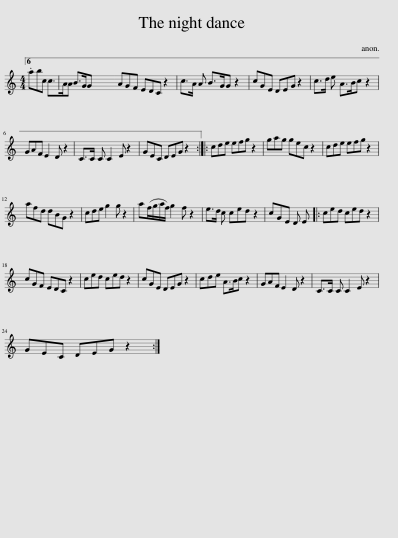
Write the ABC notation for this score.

X:1
L:1/8
M:4/4
I:linebreak $
K:C
V:1 treble
V:1
 .abc c>AA B>GG | AGF EDC z2 | c>A A B>GG z2 | cGE DEG z2 | c>d e A>Bc z2 |$ %5
 GAF E2 D z2 | C>C C C2 E z2 | GEC DEG z2 :: cde efg z2 | gag gec z2 | %10
 cde efg z2 |$ afd dBG z2 | cde g2 g z2 | a(f/g/a/f/) g2 f z2 | e>d c ced z2 | %15
 cGE D E |: ced ced z2 |$ cGF EDC z2 | ced ced z2 | cGE DEG z2 | %20
 cde A>Bc z2 | GAF E2 D z2 | C>C C C2 E z2 |$ GEC DEG z2 :| %24
